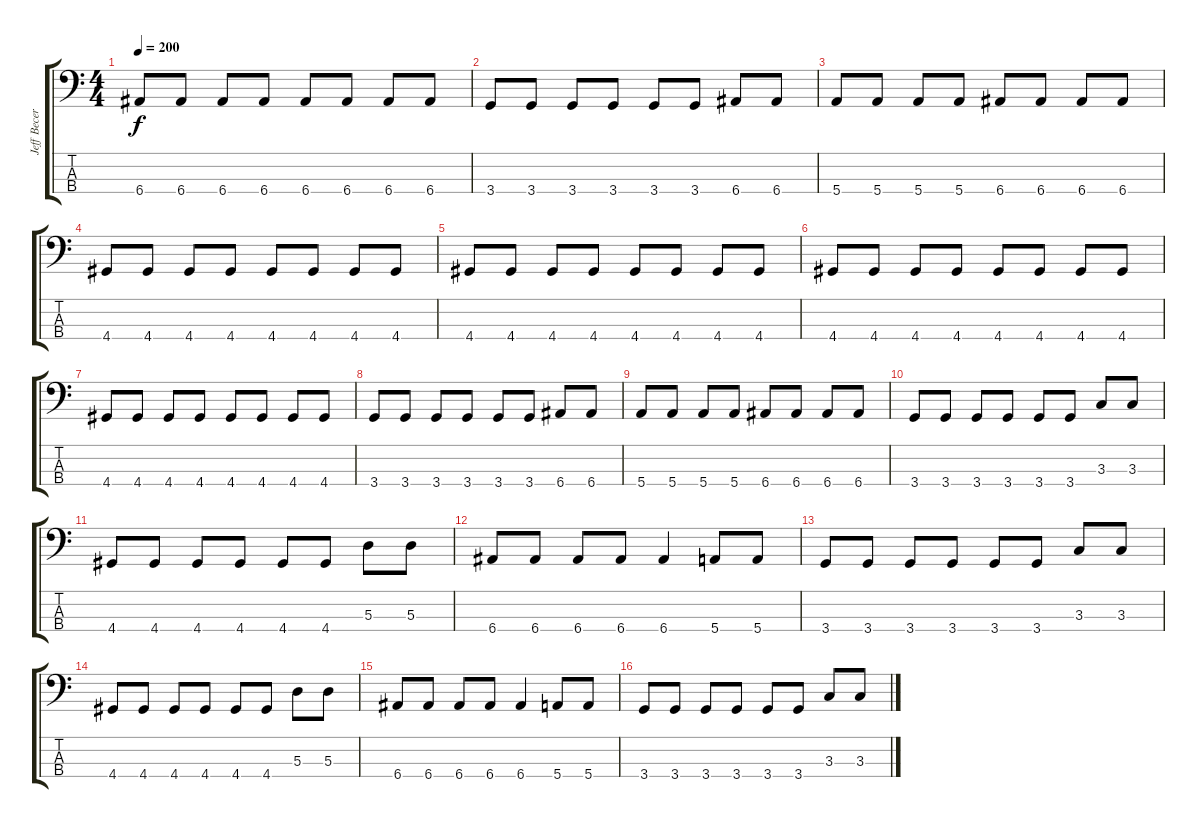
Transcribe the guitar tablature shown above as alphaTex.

\track ("Jeff Becerra" "Jeff Becer") {instrument electricbassfinger}
\staff {score tabs}
\tuning (G2 D2 A1 E1) {hide}
\ts (4 4)
\tempo 200
\clef f4
\ks c
6.4.8{dy f} 6.4.8 6.4.8 6.4.8 6.4.8 6.4.8 6.4.8 6.4.8 |
3.4.8 3.4.8 3.4.8 3.4.8 3.4.8 3.4.8 6.4.8 6.4.8 |
5.4.8 5.4.8 5.4.8 5.4.8 6.4.8 6.4.8 6.4.8 6.4.8 |
4.4.8 4.4.8 4.4.8 4.4.8 4.4.8 4.4.8 4.4.8 4.4.8 |
4.4.8 4.4.8 4.4.8 4.4.8 4.4.8 4.4.8 4.4.8 4.4.8 |
4.4.8 4.4.8 4.4.8 4.4.8 4.4.8 4.4.8 4.4.8 4.4.8 |
4.4.8 4.4.8 4.4.8 4.4.8 4.4.8 4.4.8 4.4.8 4.4.8 |
3.4.8 3.4.8 3.4.8 3.4.8 3.4.8 3.4.8 6.4.8 6.4.8 |
5.4.8 5.4.8 5.4.8 5.4.8 6.4.8 6.4.8 6.4.8 6.4.8 |
3.4.8 3.4.8 3.4.8 3.4.8 3.4.8 3.4.8 3.3.8 3.3.8 |
4.4.8 4.4.8 4.4.8 4.4.8 4.4.8 4.4.8 5.3.8 5.3.8 |
6.4.8 6.4.8 6.4.8 6.4.8 6.4.4 5.4.8 5.4.8 |
3.4.8 3.4.8 3.4.8 3.4.8 3.4.8 3.4.8 3.3.8 3.3.8 |
4.4.8 4.4.8 4.4.8 4.4.8 4.4.8 4.4.8 5.3.8 5.3.8 |
6.4.8 6.4.8 6.4.8 6.4.8 6.4.4 5.4.8 5.4.8 |
3.4.8 3.4.8 3.4.8 3.4.8 3.4.8 3.4.8 3.3.8 3.3.8
